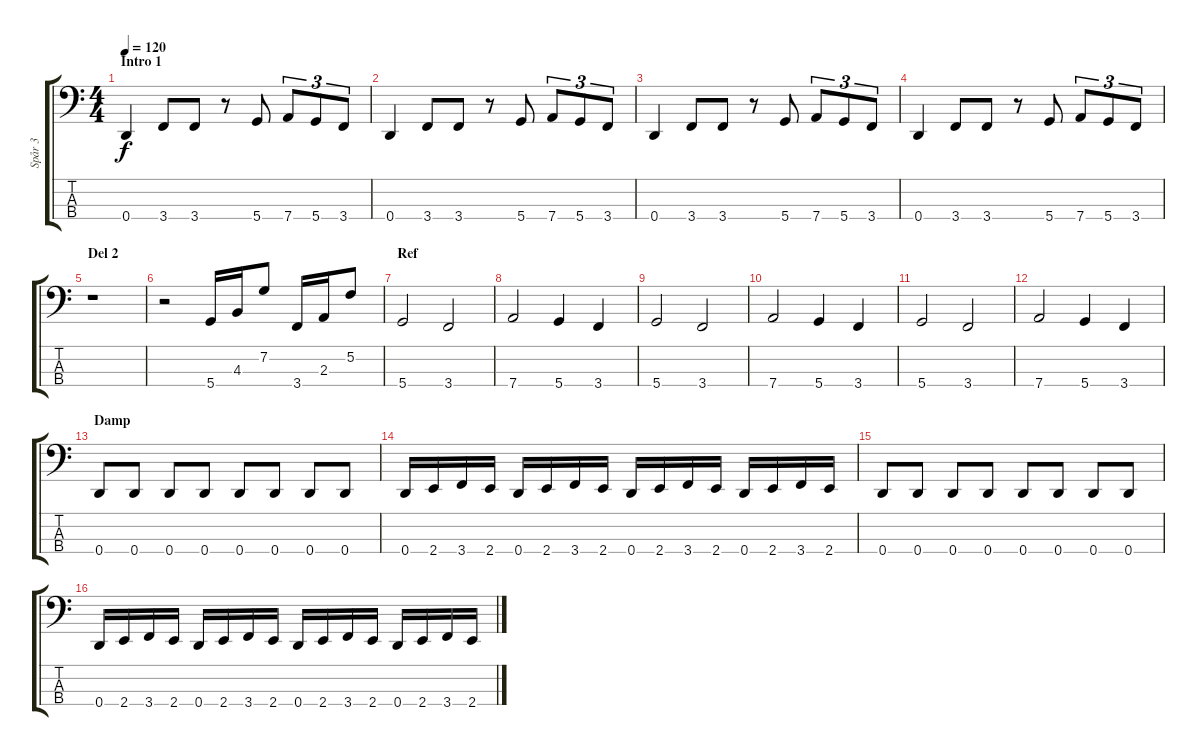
\track ("Spår 3" "Spår 3") {instrument electricbassfinger}
\staff {score tabs}
\tuning (F2 C2 G1 D1) {hide}
\ts (4 4)
\section ("" "Intro 1")
\tempo 120
\clef f4
\ks c
0.4.4{dy f} 3.4.8 3.4.8 r.8 5.4.8 7.4.8{tu (3 2)} 5.4.8{tu (3 2)} 3.4.8{tu (3 2)} |
0.4.4 3.4.8 3.4.8 r.8 5.4.8 7.4.8{tu (3 2)} 5.4.8{tu (3 2)} 3.4.8{tu (3 2)} |
0.4.4 3.4.8 3.4.8 r.8 5.4.8 7.4.8{tu (3 2)} 5.4.8{tu (3 2)} 3.4.8{tu (3 2)} |
0.4.4 3.4.8 3.4.8 r.8 5.4.8 7.4.8{tu (3 2)} 5.4.8{tu (3 2)} 3.4.8{tu (3 2)} |
\section ("" "Del 2")
r.1 |
r.2 5.4.16 4.3.16 7.2.8 3.4.16 2.3.16 5.2.8 |
\section ("" "Ref")
5.4.2 3.4.2 |
7.4.2 5.4.4 3.4.4 |
5.4.2 3.4.2 |
7.4.2 5.4.4 3.4.4 |
5.4.2 3.4.2 |
7.4.2 5.4.4 3.4.4 |
\section ("" "Damp")
0.4.8 0.4.8 0.4.8 0.4.8 0.4.8 0.4.8 0.4.8 0.4.8 |
0.4.16 2.4.16 3.4.16 2.4.16 0.4.16 2.4.16 3.4.16 2.4.16 0.4.16 2.4.16 3.4.16 2.4.16 0.4.16 2.4.16 3.4.16 2.4.16 |
0.4.8 0.4.8 0.4.8 0.4.8 0.4.8 0.4.8 0.4.8 0.4.8 |
0.4.16 2.4.16 3.4.16 2.4.16 0.4.16 2.4.16 3.4.16 2.4.16 0.4.16 2.4.16 3.4.16 2.4.16 0.4.16 2.4.16 3.4.16 2.4.16
